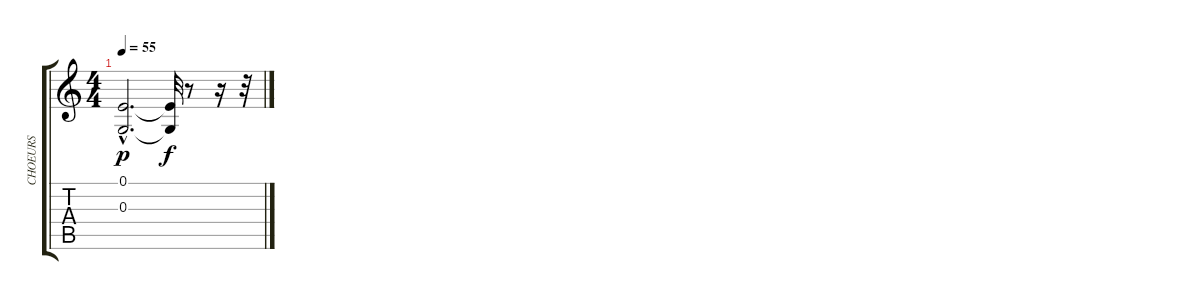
\track ("CHOEURS" "CHOEURS") {instrument choiraahs}
\staff {score tabs}
\tuning (E4 B3 G3 D3 A2 E2) {hide}
\ts (4 4)
\tempo 55
\clef g2
\ks c
(0.1{hac} 0.3{hac}).2{d dy p} (0.1{t} 0.3{t}).32{dy f} r.8 r.16 r.32
